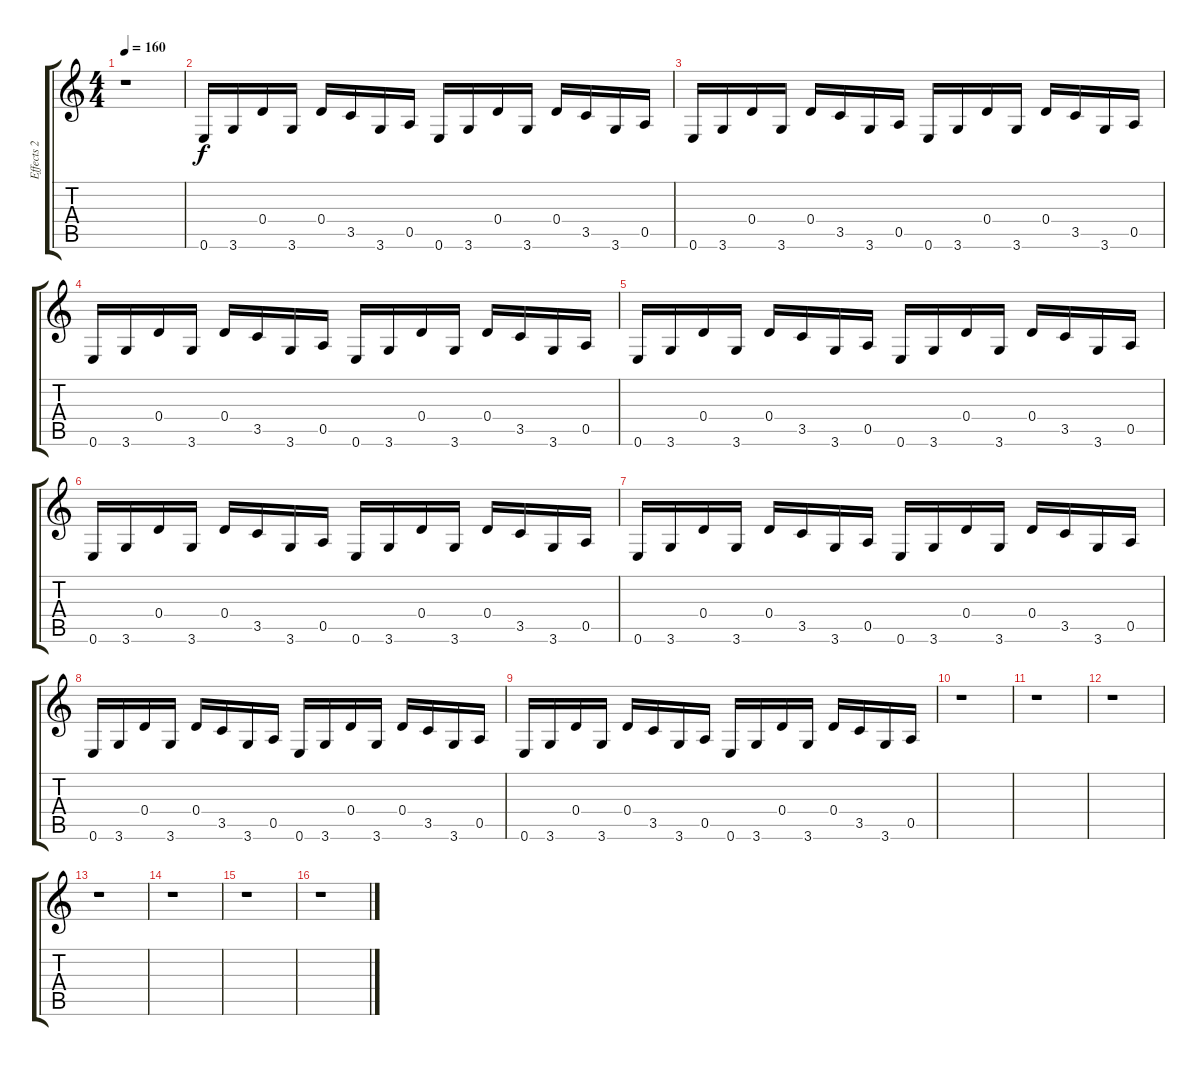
\track ("Effects 2 (Someone)" "Effects 2 ") {instrument acousticguitarnylon}
\staff {score tabs}
\tuning (E4 B3 G3 D3 A2 E2) {hide}
\ts (4 4)
\tempo 160
\clef g2
\ks c
r.1{dy f} |
0.6.16{volume 12 instrument synthbrass1} 3.6.16 0.4.16 3.6.16 0.4.16 3.5.16 3.6.16 0.5.16 0.6.16 3.6.16 0.4.16 3.6.16 0.4.16 3.5.16 3.6.16 0.5.16 |
0.6.16{instrument synthbrass1} 3.6.16 0.4.16 3.6.16 0.4.16 3.5.16 3.6.16 0.5.16 0.6.16 3.6.16 0.4.16 3.6.16 0.4.16 3.5.16 3.6.16 0.5.16 |
0.6.16{instrument synthbrass1} 3.6.16 0.4.16 3.6.16 0.4.16 3.5.16 3.6.16 0.5.16 0.6.16 3.6.16 0.4.16 3.6.16 0.4.16 3.5.16 3.6.16 0.5.16 |
0.6.16{instrument synthbrass1} 3.6.16 0.4.16 3.6.16 0.4.16 3.5.16 3.6.16 0.5.16 0.6.16 3.6.16 0.4.16 3.6.16 0.4.16 3.5.16 3.6.16 0.5.16 |
0.6.16{instrument synthbrass1} 3.6.16 0.4.16 3.6.16 0.4.16 3.5.16 3.6.16 0.5.16 0.6.16 3.6.16 0.4.16 3.6.16 0.4.16 3.5.16 3.6.16 0.5.16 |
0.6.16{instrument synthbrass1} 3.6.16 0.4.16 3.6.16 0.4.16 3.5.16 3.6.16 0.5.16 0.6.16 3.6.16 0.4.16 3.6.16 0.4.16 3.5.16 3.6.16 0.5.16 |
0.6.16{instrument synthbrass1} 3.6.16 0.4.16 3.6.16 0.4.16 3.5.16 3.6.16 0.5.16 0.6.16 3.6.16 0.4.16 3.6.16 0.4.16 3.5.16 3.6.16 0.5.16 |
0.6.16{instrument synthbrass1} 3.6.16 0.4.16 3.6.16 0.4.16 3.5.16 3.6.16 0.5.16 0.6.16 3.6.16 0.4.16 3.6.16 0.4.16 3.5.16 3.6.16 0.5.16 |
r.1 |
r.1 |
r.1 |
r.1 |
r.1 |
r.1 |
r.1
